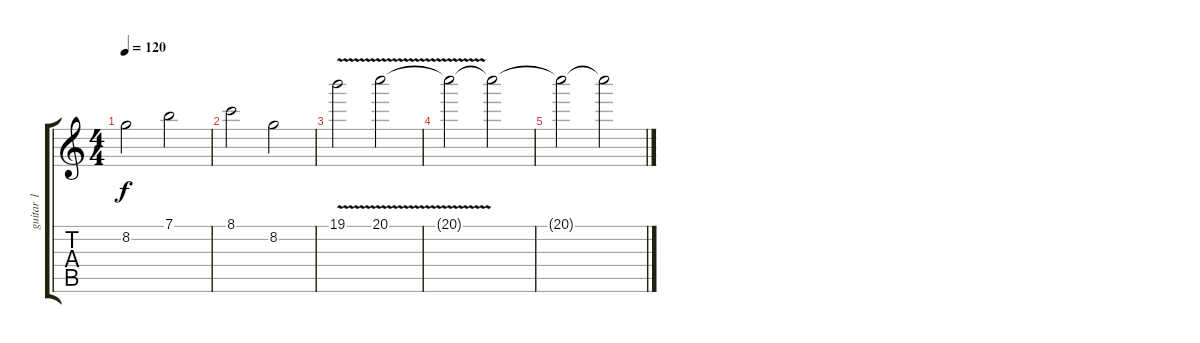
\track ("guitar 1" "guitar 1") {instrument distortionguitar}
\staff {score tabs}
\tuning (E4 B3 G3 D3 A2 E2) {hide}
\ts (4 4)
\tempo 120
\clef g2
\ks c
8.2.2{dy f} 7.1.2 |
8.1.2 8.2.2 |
19.1{v}.2 20.1{v}.2 |
20.1{t}.2 20.1{t}.2 |
20.1{t}.2 20.1{t}.2
